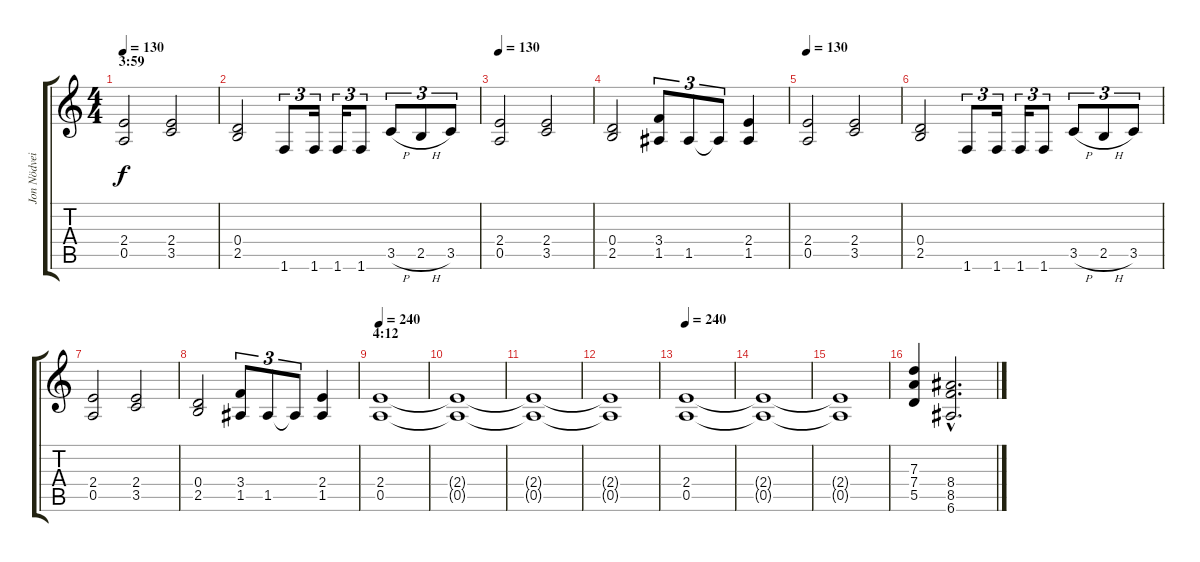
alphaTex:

\track ("Jon Nödveidt" "Jon Nödvei") {instrument distortionguitar}
\staff {score tabs}
\tuning (E4 B3 G3 D3 A2 E2) {hide}
\ts (4 4)
\section ("" "3:59")
\tempo 130
\clef g2
\ks c
(2.4 0.5).2{dy f volume 16 balance 13} (2.4 3.5).2 |
(0.4 2.5).2 1.6.8{tu (3 2)} 1.6.16{tu (3 2)} 1.6.16{tu (3 2)} 1.6.8{tu (3 2)} 3.5{h}.8{tu (3 2)} 2.5{h}.8{tu (3 2)} 3.5.8{tu (3 2)} |
\tempo 130
(2.4 0.5).2 (2.4 3.5).2 |
(0.4 2.5).2 (3.4 1.5).8{tu (3 2)} 1.5.8{tu (3 2)} 1.5{t}.8{tu (3 2)} (2.4 1.5).4 |
\tempo 130
(2.4 0.5).2{volume 16 balance 3} (2.4 3.5).2 |
(0.4 2.5).2 1.6.8{tu (3 2)} 1.6.16{tu (3 2)} 1.6.16{tu (3 2)} 1.6.8{tu (3 2)} 3.5{h}.8{tu (3 2)} 2.5{h}.8{tu (3 2)} 3.5.8{tu (3 2)} |
(2.4 0.5).2 (2.4 3.5).2 |
(0.4 2.5).2 (3.4 1.5).8{tu (3 2)} 1.5.8{tu (3 2)} 1.5{t}.8{tu (3 2)} (2.4 1.5).4 |
\section ("" "4:12")
\tempo 240
(2.4 0.5).1{balance 3} |
(2.4{t} 0.5{t}).1 |
(2.4{t} 0.5{t}).1 |
(2.4{t} 0.5{t}).1 |
\tempo 240
(2.4 0.5).1 |
(2.4{t} 0.5{t}).1 |
(2.4{t} 0.5{t}).1 |
(7.3 7.4 5.5).4 (8.4{hac} 8.5{hac} 6.6{hac}).2{d}
